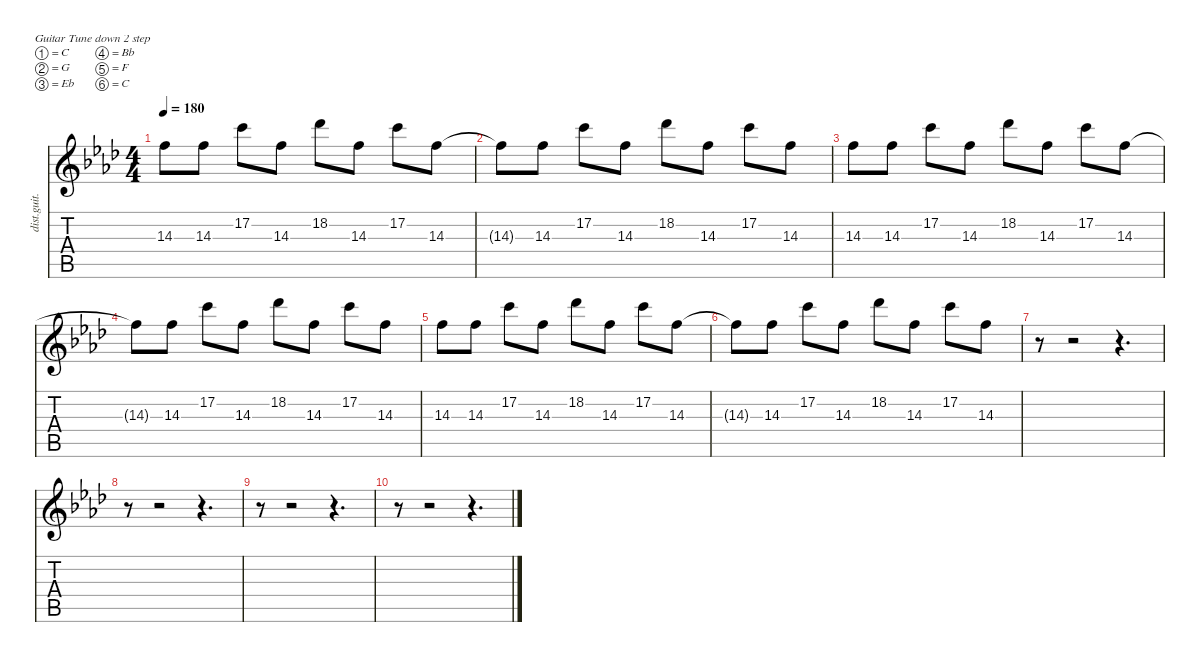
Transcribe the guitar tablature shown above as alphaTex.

\defaultSystemsLayout 4
\hideDynamics
\bracketExtendMode nobrackets
\otherSystemsTrackNameOrientation horizontal
\track ("Gtr. 2" "dist.guit.") {instrument distortionguitar}
\staff {score tabs}
\tuning (C4 G3 Eb3 Bb2 F2 C2)
\ts (4 4)
\tempo 180
\clef g2
\ks fminor
14.3{acc forcenatural}.8{dy f beam Down} 14.3{acc forcenatural}.8{beam Down} 17.2{acc forcenatural}.8{beam Down} 14.3{acc forcenatural}.8{beam Down} 18.2{acc b}.8{beam Down} 14.3{acc forcenatural}.8{beam Down} 17.2{acc forcenatural}.8{beam Down} 14.3{acc forcenatural}.8{beam Down} |
14.3{t acc forcenatural}.8{beam Down} 14.3{acc forcenatural}.8{beam Down} 17.2{acc forcenatural}.8{beam Down} 14.3{acc forcenatural}.8{beam Down} 18.2{acc b}.8{beam Down} 14.3{acc forcenatural}.8{beam Down} 17.2{acc forcenatural}.8{beam Down} 14.3{acc forcenatural}.8{beam Down} |
14.3{acc forcenatural}.8{beam Down} 14.3{acc forcenatural}.8{beam Down} 17.2{acc forcenatural}.8{beam Down} 14.3{acc forcenatural}.8{beam Down} 18.2{acc b}.8{beam Down} 14.3{acc forcenatural}.8{beam Down} 17.2{acc forcenatural}.8{beam Down} 14.3{acc forcenatural}.8{beam Down} |
14.3{t acc forcenatural}.8{beam Down} 14.3{acc forcenatural}.8{beam Down} 17.2{acc forcenatural}.8{beam Down} 14.3{acc forcenatural}.8{beam Down} 18.2{acc b}.8{beam Down} 14.3{acc forcenatural}.8{beam Down} 17.2{acc forcenatural}.8{beam Down} 14.3{acc forcenatural}.8{beam Down} |
14.3{acc forcenatural}.8{beam Down} 14.3{acc forcenatural}.8{beam Down} 17.2{acc forcenatural}.8{beam Down} 14.3{acc forcenatural}.8{beam Down} 18.2{acc b}.8{beam Down} 14.3{acc forcenatural}.8{beam Down} 17.2{acc forcenatural}.8{beam Down} 14.3{acc forcenatural}.8{beam Down} |
14.3{t acc forcenatural}.8{beam Down} 14.3{acc forcenatural}.8{beam Down} 17.2{acc forcenatural}.8{beam Down} 14.3{acc forcenatural}.8{beam Down} 18.2{acc b}.8{beam Down} 14.3{acc forcenatural}.8{beam Down} 17.2{acc forcenatural}.8{beam Down} 14.3{acc forcenatural}.8{beam Down} |
r.8{beam Down} r.2{beam Down} r.4{d beam Down} |
r.8{beam Down} r.2{beam Down} r.4{d beam Down} |
r.8{beam Down} r.2{beam Down} r.4{d beam Down} |
r.8{beam Down} r.2{beam Down} r.4{d beam Down}
